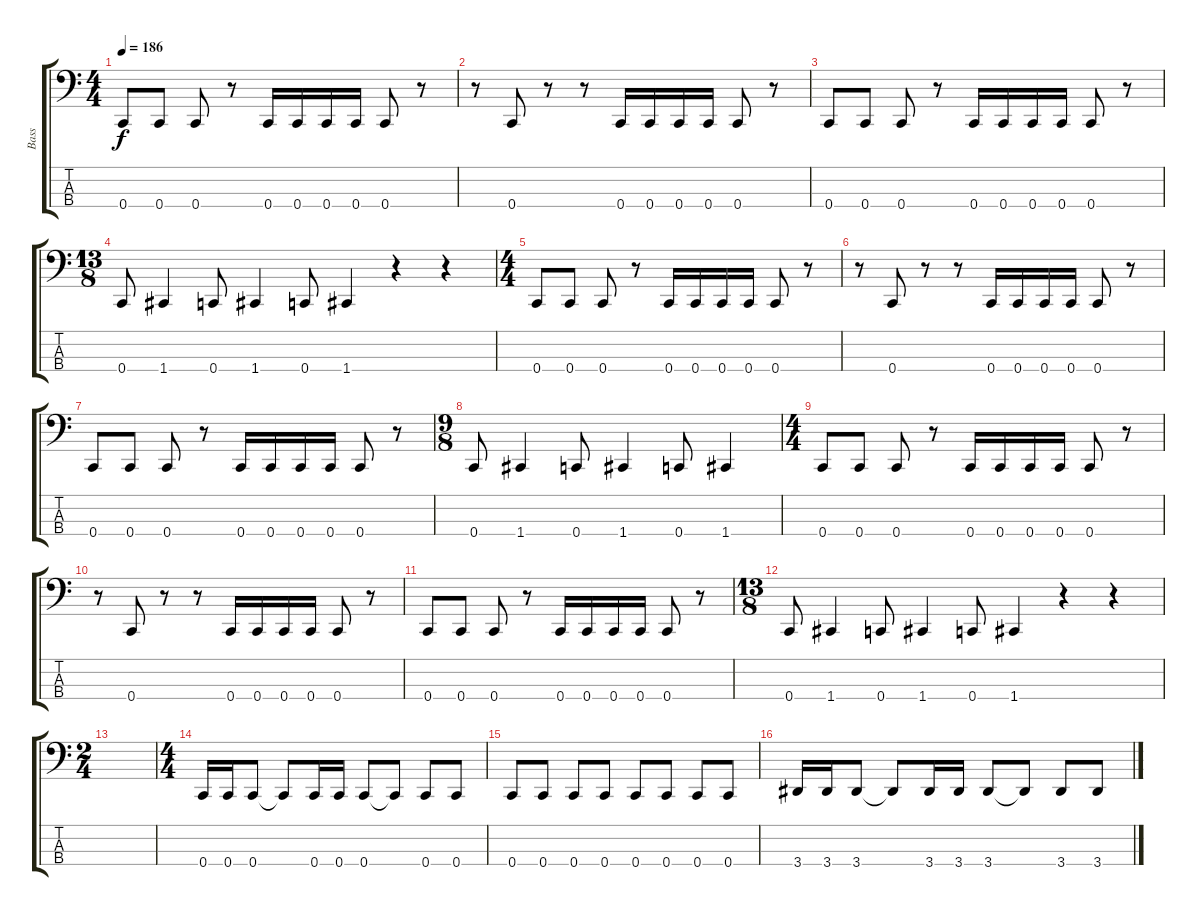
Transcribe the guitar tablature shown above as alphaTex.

\track ("Bass" "Bass") {instrument electricbasspick bank 255}
\staff {score tabs}
\tuning (F2 C2 G1 C1) {hide}
\ts (4 4)
\tempo 186
\clef f4
\ks c
0.4.8{dy f} 0.4.8 0.4.8 r.8 0.4.16 0.4.16 0.4.16 0.4.16 0.4.8 r.8 |
r.8 0.4.8 r.8 r.8 0.4.16 0.4.16 0.4.16 0.4.16 0.4.8 r.8 |
0.4.8 0.4.8 0.4.8 r.8 0.4.16 0.4.16 0.4.16 0.4.16 0.4.8 r.8 |
\ts (13 8)
0.4.8 1.4.4 0.4.8 1.4.4 0.4.8 1.4.4 r.4 r.4 |
\ts (4 4)
0.4.8 0.4.8 0.4.8 r.8 0.4.16 0.4.16 0.4.16 0.4.16 0.4.8 r.8 |
r.8 0.4.8 r.8 r.8 0.4.16 0.4.16 0.4.16 0.4.16 0.4.8 r.8 |
0.4.8 0.4.8 0.4.8 r.8 0.4.16 0.4.16 0.4.16 0.4.16 0.4.8 r.8 |
\ts (9 8)
0.4.8 1.4.4 0.4.8 1.4.4 0.4.8 1.4.4 |
\ts (4 4)
0.4.8 0.4.8 0.4.8 r.8 0.4.16 0.4.16 0.4.16 0.4.16 0.4.8 r.8 |
r.8 0.4.8 r.8 r.8 0.4.16 0.4.16 0.4.16 0.4.16 0.4.8 r.8 |
0.4.8 0.4.8 0.4.8 r.8 0.4.16 0.4.16 0.4.16 0.4.16 0.4.8 r.8 |
\ts (13 8)
0.4.8 1.4.4 0.4.8 1.4.4 0.4.8 1.4.4 r.4 r.4 |
\ts (2 4)
|
\ts (4 4)
0.4.16 0.4.16 0.4.8 0.4{t}.8 0.4.16 0.4.16 0.4.8 0.4{t}.8 0.4.8 0.4.8 |
0.4.8 0.4.8 0.4.8 0.4.8 0.4.8 0.4.8 0.4.8 0.4.8 |
3.4.16 3.4.16 3.4.8 3.4{t}.8 3.4.16 3.4.16 3.4.8 3.4{t}.8 3.4.8 3.4.8
